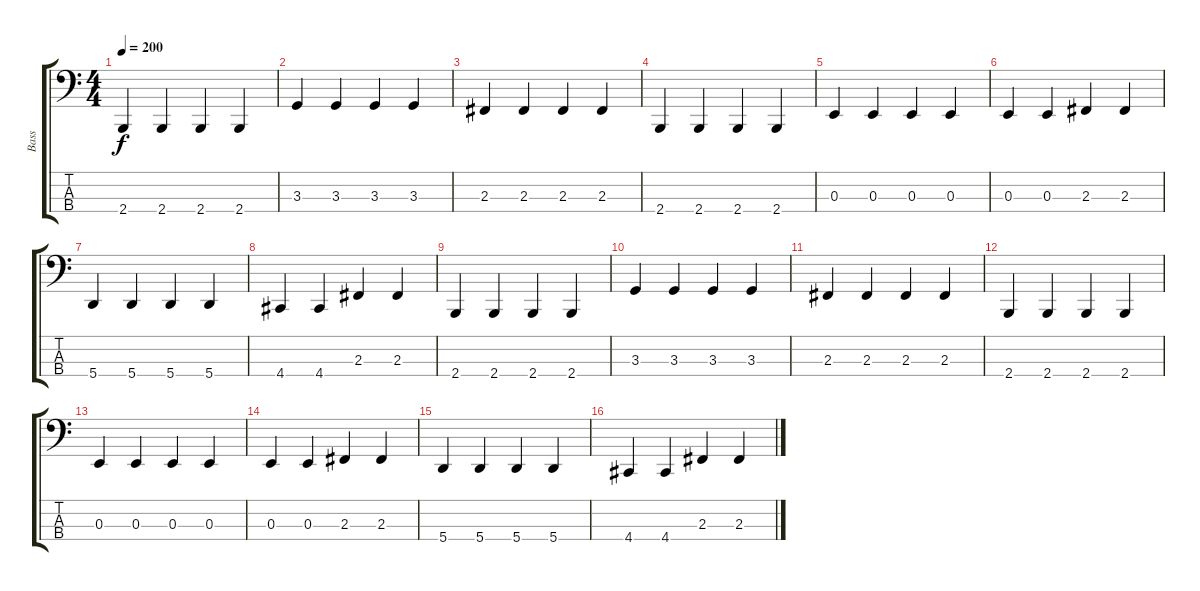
\track ("Bass" "Bass") {instrument electricbassfinger}
\staff {score tabs}
\tuning (D2 A1 E1 A0) {hide}
\ts (4 4)
\tempo 200
\clef f4
\ks c
2.4.4{dy f} 2.4.4 2.4.4 2.4.4 |
3.3.4 3.3.4 3.3.4 3.3.4 |
2.3.4 2.3.4 2.3.4 2.3.4 |
2.4.4 2.4.4 2.4.4 2.4.4 |
0.3.4 0.3.4 0.3.4 0.3.4 |
0.3.4 0.3.4 2.3.4 2.3.4 |
5.4.4 5.4.4 5.4.4 5.4.4 |
4.4.4 4.4.4 2.3.4 2.3.4 |
2.4.4 2.4.4 2.4.4 2.4.4 |
3.3.4 3.3.4 3.3.4 3.3.4 |
2.3.4 2.3.4 2.3.4 2.3.4 |
2.4.4 2.4.4 2.4.4 2.4.4 |
0.3.4 0.3.4 0.3.4 0.3.4 |
0.3.4 0.3.4 2.3.4 2.3.4 |
5.4.4 5.4.4 5.4.4 5.4.4 |
4.4.4 4.4.4 2.3.4 2.3.4
